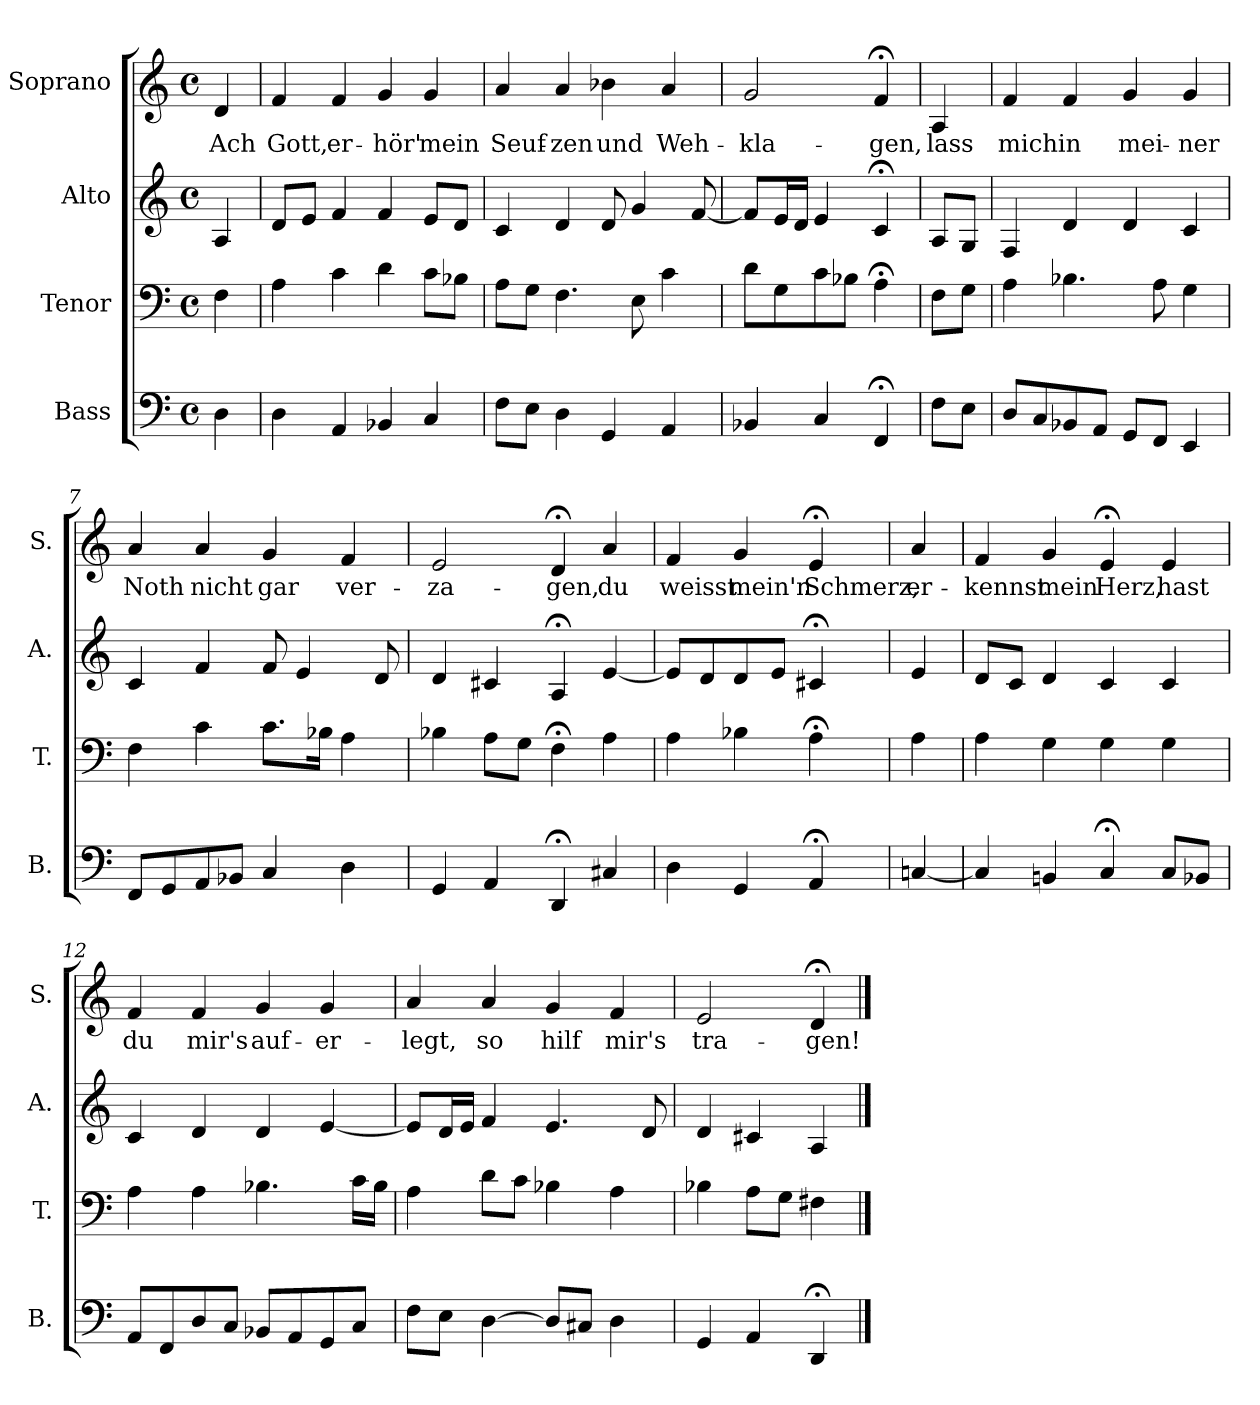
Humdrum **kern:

**kern	**kern	**kern	**kern	**text
*part4	*part3	*part2	*part1	*part1
*staff4	*staff3	*staff2	*staff1	*staff1
*I"Bass	*I"Tenor	*I"Alto	*I"Soprano	*
*I'B.	*I'T.	*I'A.	*I'S.	*
*clefF4	*clefF4	*clefG2	*clefG2	*
*k[]	*k[]	*k[]	*k[]	*
*M4/4	*M4/4	*M4/4	*M4/4	*
*met(c)	*met(c)	*met(c)	*met(c)	*
=1	=1	=1	=1	=1
!	!	!	!	!LO:LY:b
4D\	4F\	4A/	4d/	Ach
=2	=2	=2	=2	=2
!	!	!	!	!LO:LY:b
4D\	4A\	8d/L	4f/	Gott,
.	.	8e/J	.	.
!	!	!	!	!LO:LY:b
4AA/	4c\	4f/	4f/	er-
!	!	!	!	!LO:LY:b
4BB-X/	4d\	4f/	4g/	-hör'
!	!	!	!	!LO:LY:b
4C/	8c\L	8e/L	4g/	mein
.	8B-X\J	8d/J	.	.
=3	=3	=3	=3	=3
!	!	!	!	!LO:LY:b
8F\L	8A\L	4c/	4a/	Seuf-
8E\J	8G\J	.	.	.
!	!	!	!	!LO:LY:b
4D\	4.F\	4d/	4a/	-zen
!	!	!	!	!LO:LY:b
4GG/	.	8d/	4b-X\	und
.	8E\	4g/	.	.
!	!	!	!	!LO:LY:b
4AA/	4c\	.	4a/	Weh-
.	.	[8f/	.	.
=4	=4	=4	=4	=4
!	!	!	!	!LO:LY:b
4BB-X/	8d\L	8f/L]	2g/	-kla-
.	8G\	16e/L	.	.
.	.	16d/JJ	.	.
4C/	8c\	4e/	.	.
.	8B-X\J	.	.	.
!	!	!	!	!LO:LY:b
4FF;</	4A;<\	4c;</	4f;</	-gen,
!!LO:LB:g=z
=5	=5	=5	=5	=5
!	!	!	!	!LO:LY:b
8F\L	8F\L	8A/L	4A/	lass
8E\J	8G\J	8G/J	.	.
=6	=6	=6	=6	=6
!	!	!	!	!LO:LY:b
8D/L	4A\	4F/	4f/	mich
8C/	.	.	.	.
!	!	!	!	!LO:LY:b
8BB-X/	4.B-X\	4d/	4f/	in
8AA/J	.	.	.	.
!	!	!	!	!LO:LY:b
8GG/L	.	4d/	4g/	mei-
8FF/J	8A\	.	.	.
!	!	!	!	!LO:LY:b
4EE/	4G\	4c/	4g/	-ner
=7	=7	=7	=7	=7
!	!	!	!	!LO:LY:b
8FF/L	4F\	4c/	4a/	Noth
8GG/	.	.	.	.
!	!	!	!	!LO:LY:b
8AA/	4c\	4f/	4a/	nicht
8BB-X/J	.	.	.	.
!	!	!	!	!LO:LY:b
4C/	8.c\L	8f/	4g/	gar
.	.	4e/	.	.
.	16B-X\Jk	.	.	.
!	!	!	!	!LO:LY:b
4D\	4A\	.	4f/	ver-
.	.	8d/	.	.
=8	=8	=8	=8	=8
!	!	!	!	!LO:LY:b
4GG/	4B-X\	4d/	2e/	-za-
4AA/	8A\L	4c#X/	.	.
.	8G\J	.	.	.
!	!	!	!	!LO:LY:b
4DD;</	4F;<\	4A;</	4d;</	-gen,
!	!	!	!	!LO:LY:b
4C#X/	4A\	[4e/	4a/	du
=9	=9	=9	=9	=9
!	!	!	!	!LO:LY:b
4D\	4A\	8e/L]	4f/	weisst
.	.	8d/	.	.
!	!	!	!	!LO:LY:b
4GG/	4B-X\	8d/	4g/	mein'n
.	.	8e/J	.	.
!	!	!	!	!LO:LY:b
4AA;</	4A;<\	4c#X;</	4e;</	Schmerz,
!!LO:PB:g=z
=10	=10	=10	=10	=10
!	!	!	!	!LO:LY:b
[4Cn/	4A\	4e/	4a/	er-
=11	=11	=11	=11	=11
!	!	!	!	!LO:LY:b
4C/]	4A\	8d/L	4f/	-kennst
.	.	8c/J	.	.
!	!	!	!	!LO:LY:b
4BBn/	4G\	4d/	4g/	mein
!	!	!	!	!LO:LY:b
4C;</	4G\	4c/	4e;</	Herz,
!	!	!	!	!LO:LY:b
8C/L	4G\	4c/	4e/	hast
8BB-X/J	.	.	.	.
=12	=12	=12	=12	=12
!	!	!	!	!LO:LY:b
8AA/L	4A\	4c/	4f/	du
8FF/	.	.	.	.
!	!	!	!	!LO:LY:b
8D/	4A\	4d/	4f/	mir's
8C/J	.	.	.	.
!	!	!	!	!LO:LY:b
8BB-X/L	4.B-X\	4d/	4g/	auf-
8AA/	.	.	.	.
!	!	!	!	!LO:LY:b
8GG/	.	[4e/	4g/	-er-
8C/J	16c\LL	.	.	.
.	16B-\JJ	.	.	.
=13	=13	=13	=13	=13
!	!	!	!	!LO:LY:b
8F\L	4A\	8e/L]	4a/	-legt,
8E\J	.	16d/L	.	.
.	.	16e/JJ	.	.
!	!	!	!	!LO:LY:b
[4D\	8d\L	4f/	4a/	so
.	8c\J	.	.	.
!	!	!	!	!LO:LY:b
8D/L]	4B-X\	4.e/	4g/	hilf
8C#X/J	.	.	.	.
!	!	!	!	!LO:LY:b
4D\	4A\	.	4f/	mir's
.	.	8d/	.	.
=14	=14	=14	=14	=14
!	!	!	!	!LO:LY:b
4GG/	4B-X\	4d/	2e/	tra-
4AA/	8A\L	4c#X/	.	.
.	8G\J	.	.	.
!	!	!	!	!LO:LY:b
4DD;</	4F#X\	4A/	4d;</	-gen!
==	==	==	==	==
*-	*-	*-	*-	*-
